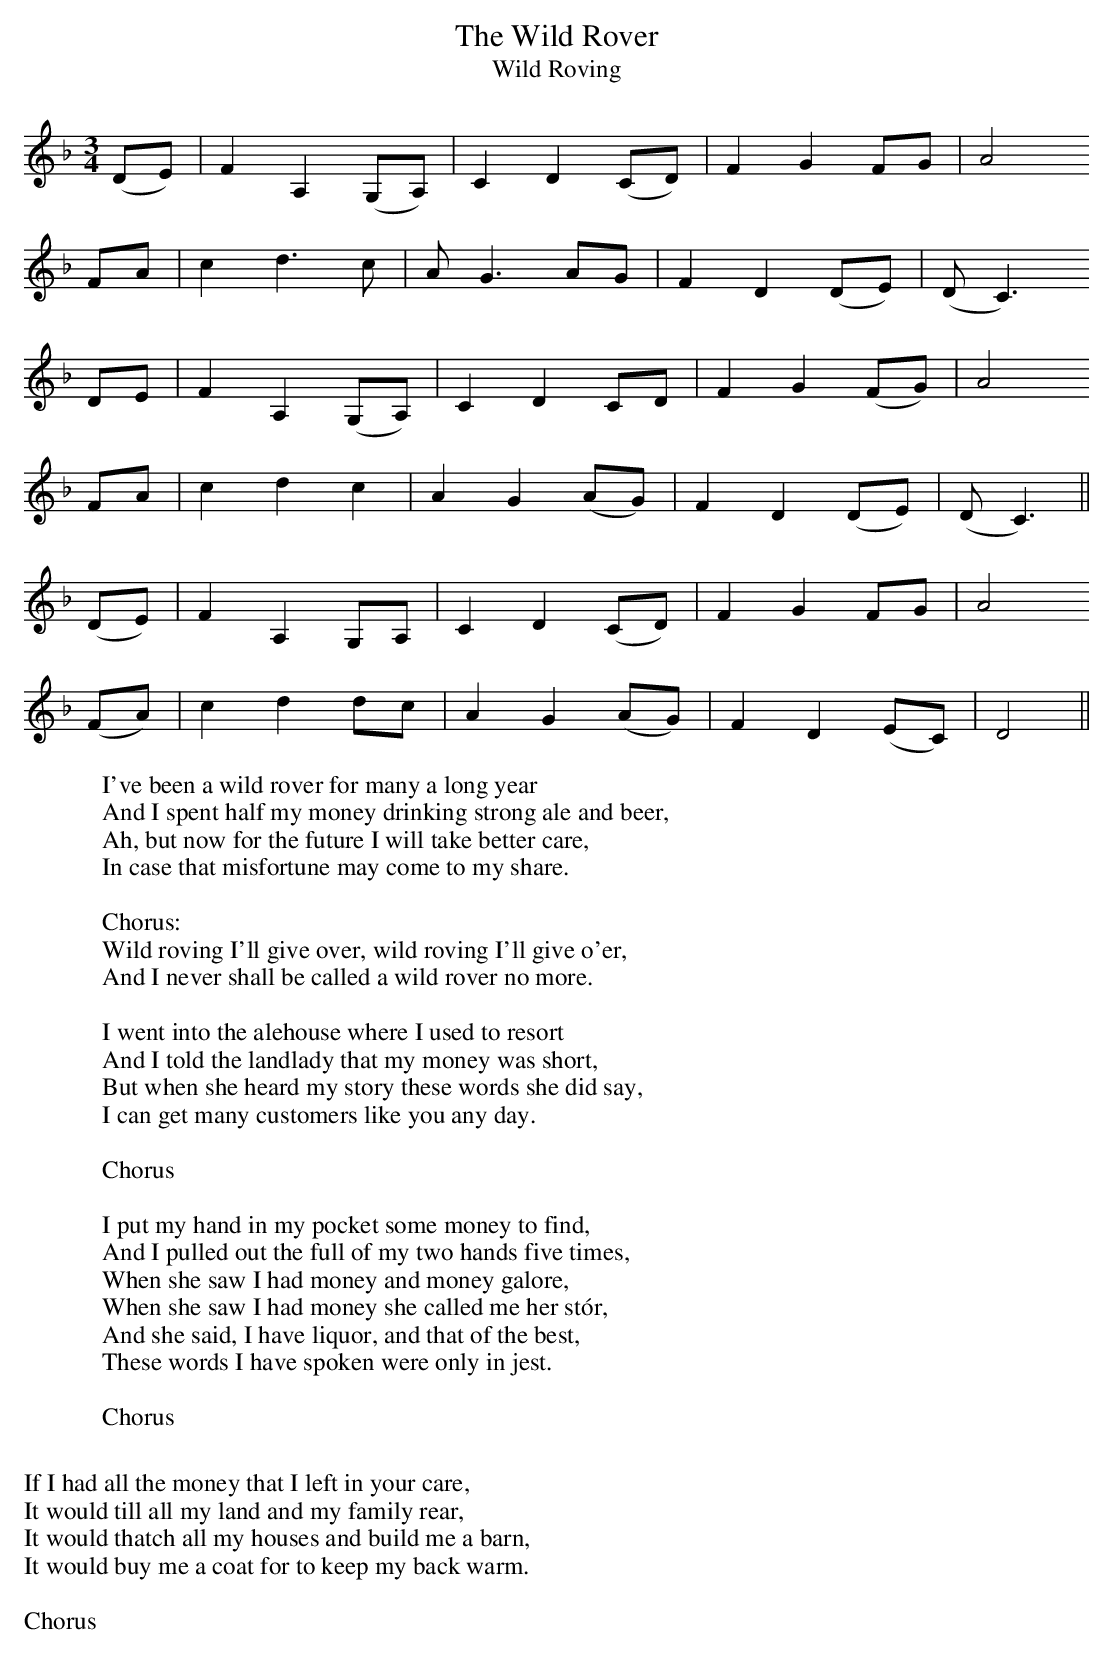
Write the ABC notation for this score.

X:1
T:Wild Rover, The
T:Wild Roving
M:3/4
L:1/8
K:Dm
(DE) | F2A,2(G,A,) | C2D2(CD) | F2G2FG | A4
FA | c2d3c | AG3AG | F2D2(DE) | (DC3)
DE | F2A,2(G,A,) | C2D2CD | F2G2(FG) | A4
FA | c2d2c2 | A2G2(AG) | F2D2(DE) | (DC3) ||
(DE) | F2A,2G,A, | C2D2(CD) | F2G2FG | A4
(FA) | c2d2dc | A2G2(AG) | F2D2(EC) | D4 ||
W:I've been a wild rover for many a long year
W:And I spent half my money drinking strong ale and beer,
W:Ah, but now for the future I will take better care,
W:In case that misfortune may come to my share.
W:
W:Chorus:
W:Wild roving I'll give over, wild roving I'll give o'er,
W:And I never shall be called a wild rover no more.
W:
W:I went into the alehouse where I used to resort
W:And I told the landlady that my money was short,
W:But when she heard my story these words she did say,
W:I can get many customers like you any day.
W:
W:Chorus
W:
W:I put my hand in my pocket some money to find,
W:And I pulled out the full of my two hands five times,
W:When she saw I had money and money galore,
W:When she saw I had money she called me her st\'or,
W:And she said, I have liquor, and that of the best,
W:These words I have spoken were only in jest.
W:
W:Chorus
W:
W:If I had all the money that I left in your care,
W:It would till all my land and my family rear,
W:It would thatch all my houses and build me a barn,
W:It would buy me a coat for to keep my back warm.
W:
W:Chorus
